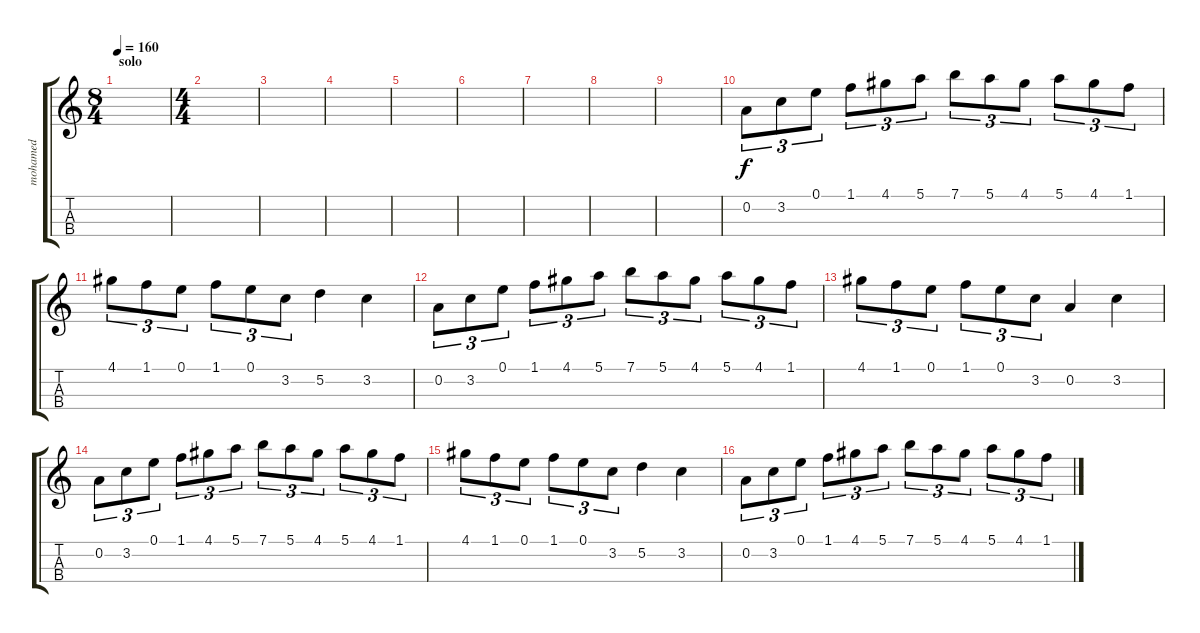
\track ("mohamed" "mohamed") {instrument violin}
\staff {score tabs}
\tuning (E5 A4 D4 G3) {hide}
\ts (8 4)
\section ("" "solo")
\tempo 160
\clef g2
\ks c
|
\ts (4 4)
|
|
|
|
|
|
|
|
0.2.8{tu (3 2)} 3.2.8{tu (3 2)} 0.1.8{tu (3 2)} 1.1.8{tu (3 2)} 4.1.8{tu (3 2)} 5.1.8{tu (3 2)} 7.1.8{tu (3 2)} 5.1.8{tu (3 2)} 4.1.8{tu (3 2)} 5.1.8{tu (3 2)} 4.1.8{tu (3 2)} 1.1.8{tu (3 2)} |
4.1.8{tu (3 2)} 1.1.8{tu (3 2)} 0.1.8{tu (3 2)} 1.1.8{tu (3 2)} 0.1.8{tu (3 2)} 3.2.8{tu (3 2)} 5.2.4 3.2.4 |
0.2.8{tu (3 2)} 3.2.8{tu (3 2)} 0.1.8{tu (3 2)} 1.1.8{tu (3 2)} 4.1.8{tu (3 2)} 5.1.8{tu (3 2)} 7.1.8{tu (3 2)} 5.1.8{tu (3 2)} 4.1.8{tu (3 2)} 5.1.8{tu (3 2)} 4.1.8{tu (3 2)} 1.1.8{tu (3 2)} |
4.1.8{tu (3 2)} 1.1.8{tu (3 2)} 0.1.8{tu (3 2)} 1.1.8{tu (3 2)} 0.1.8{tu (3 2)} 3.2.8{tu (3 2)} 0.2.4 3.2.4 |
0.2.8{tu (3 2)} 3.2.8{tu (3 2)} 0.1.8{tu (3 2)} 1.1.8{tu (3 2)} 4.1.8{tu (3 2)} 5.1.8{tu (3 2)} 7.1.8{tu (3 2)} 5.1.8{tu (3 2)} 4.1.8{tu (3 2)} 5.1.8{tu (3 2)} 4.1.8{tu (3 2)} 1.1.8{tu (3 2)} |
4.1.8{tu (3 2)} 1.1.8{tu (3 2)} 0.1.8{tu (3 2)} 1.1.8{tu (3 2)} 0.1.8{tu (3 2)} 3.2.8{tu (3 2)} 5.2.4 3.2.4 |
0.2.8{tu (3 2)} 3.2.8{tu (3 2)} 0.1.8{tu (3 2)} 1.1.8{tu (3 2)} 4.1.8{tu (3 2)} 5.1.8{tu (3 2)} 7.1.8{tu (3 2)} 5.1.8{tu (3 2)} 4.1.8{tu (3 2)} 5.1.8{tu (3 2)} 4.1.8{tu (3 2)} 1.1.8{tu (3 2)}
